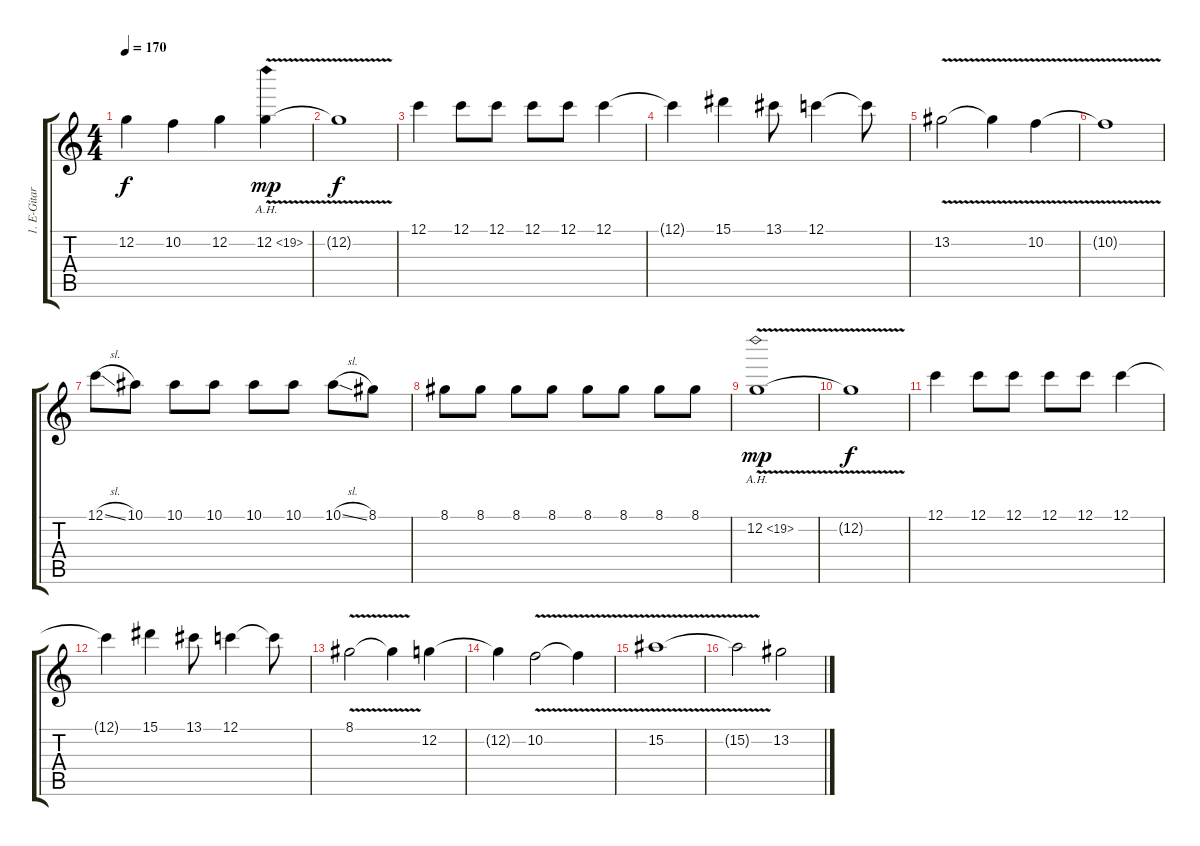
\track ("1. E-Gitarre" "1. E-Gitar") {instrument distortionguitar}
\staff {score tabs}
\tuning (C4 G3 Eb3 Bb2 F2 C2) {hide}
\ts (4 4)
\tempo 170
\clef g2
\ks c
12.2.4{dy f} 10.2.4 12.2.4 12.2{ah 7 v}.4{dy mp} |
12.2{t}.1{dy f} |
12.1.4 12.1.8 12.1.8 12.1.8 12.1.8 12.1.4 |
12.1{t}.4 15.1.4 13.1.8 12.1.4 12.1{t}.8 |
13.2{v}.2 13.2{t}.4 10.2{v}.4 |
10.2{t}.1 |
12.1{sl}.8 10.1.8 10.1.8 10.1.8 10.1.8 10.1.8 10.1{sl}.8 8.1.8 |
8.1.8 8.1.8 8.1.8 8.1.8 8.1.8 8.1.8 8.1.8 8.1.8 |
12.2{ah 7 v}.1{dy mp} |
12.2{t}.1{dy f} |
12.1.4 12.1.8 12.1.8 12.1.8 12.1.8 12.1.4 |
12.1{t}.4 15.1.4 13.1.8 12.1.4 12.1{t}.8 |
8.1{v}.2 8.1{t}.4 12.2.4 |
12.2{t}.4 10.2{v}.2 10.2{t}.4 |
15.2{v}.1 |
15.2{t}.2 13.2.2
